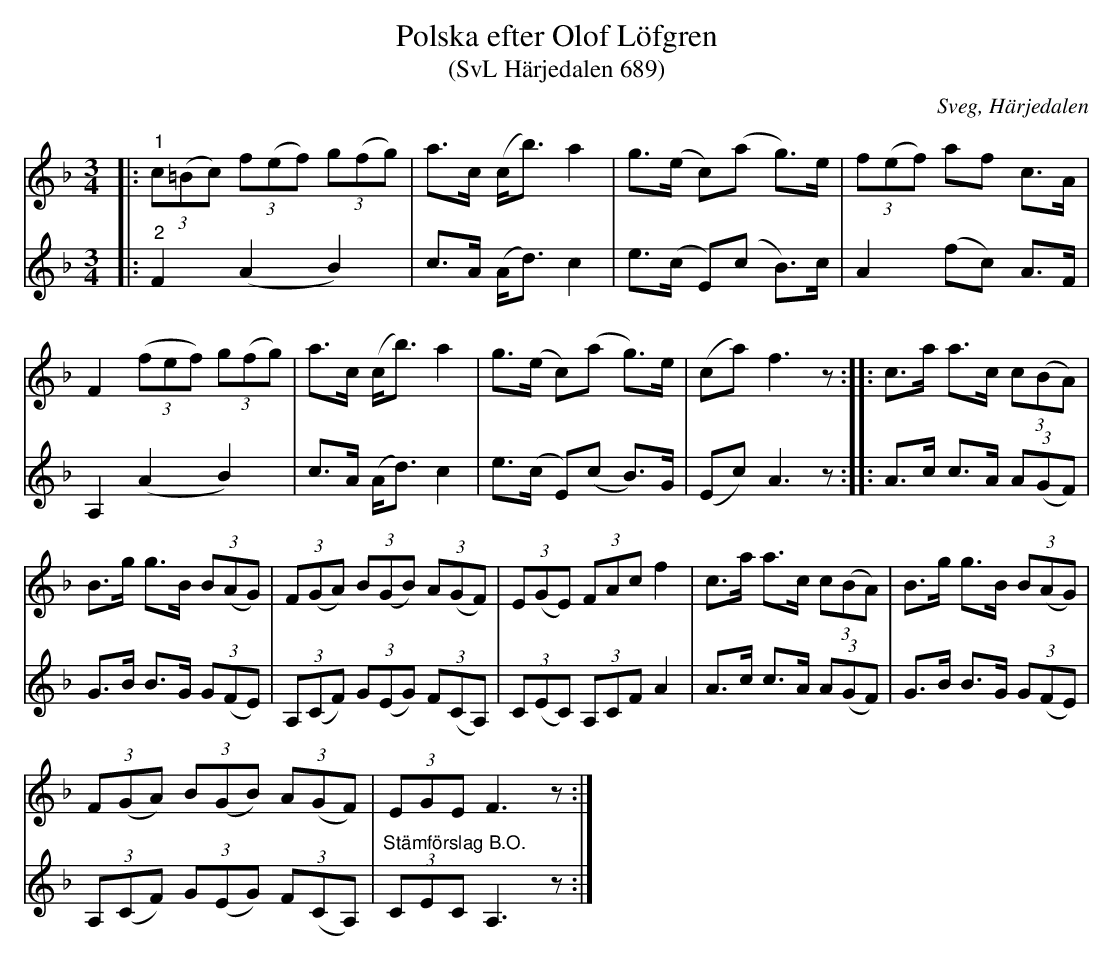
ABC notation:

X:1
T:Polska efter Olof Löfgren
T:(SvL Härjedalen 689)
O:Sveg, Härjedalen
L:1/8
M:3/4
K:F
V:1
|:"^1" (3c(=Bc) (3f(ef) (3g(fg) | a>c (c<b) a2 | g>(e c)(a g>)e | (3f(ef) af c>A |
F2 (3(fef) (3g(fg) | a>c (c<b) a2 | g>(e c)(a g>)e | (ca) f3 z :: c>a a>c (3c(BA) |
B>g g>B (3B(AG) | (3F(GA) (3B(GB) (3A(GF) | (3E(GE) (3FAc f2 | c>a a>c (3c(BA) | B>g g>B (3B(AG) |
(3F(GA) (3B(GB) (3A(GF) | (3EGE F3 z :|
V:2
|:"^2" F2 (A2 B2) | c>A (A<d) c2 | e>(c E)(c B>)c | A2 (fc) A>F | A,2 (A2 B2) | c>A (A<d) c2 |
e>(c E)(c B>)G | (Ec) A3 z :: A>c c>A (3A(GF) | G>B B>G (3G(FE) | (3A,(CF) (3G(EG) (3F(CA,) |
(3C(EC) (3A,CF A2 | A>c c>A (3A(GF) | G>B B>G (3G(FE) |
(3A,(CF) (3G(EG) (3F(CA,) |"^Stämförslag B.O." (3CEC A,3 z :|
